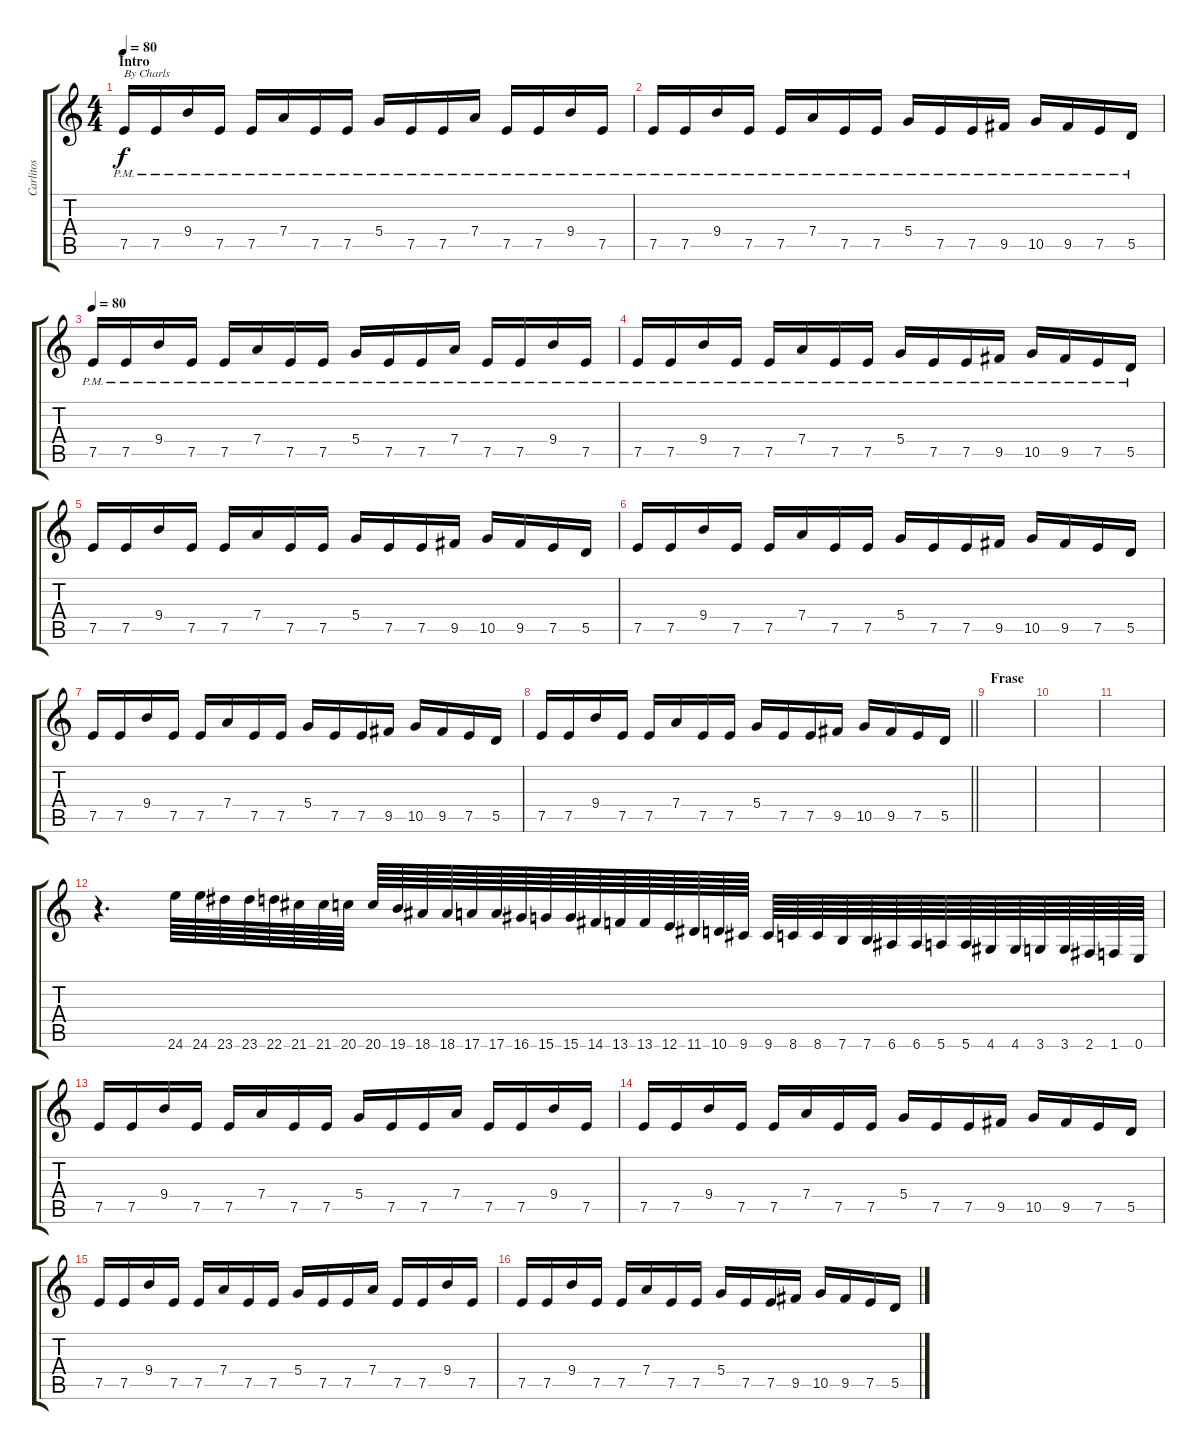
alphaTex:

\track ("Carlitos" "Carlitos") {instrument overdrivenguitar}
\staff {score tabs}
\tuning (E4 B3 G3 D3 A2 E2) {hide}
\ts (4 4)
\section ("" "Intro")
\tempo 80
\clef g2
\ks c
7.5{pm}.16{txt "By Charls" dy f instrument overdrivenguitar} 7.5{pm}.16 9.4{pm}.16 7.5{pm}.16 7.5{pm}.16 7.4{pm}.16 7.5{pm}.16 7.5{pm}.16 5.4{pm}.16 7.5{pm}.16 7.5{pm}.16 7.4{pm}.16 7.5{pm}.16 7.5{pm}.16 9.4{pm}.16 7.5{pm}.16 |
7.5{pm}.16 7.5{pm}.16 9.4{pm}.16 7.5{pm}.16 7.5{pm}.16 7.4{pm}.16 7.5{pm}.16 7.5{pm}.16 5.4{pm}.16 7.5{pm}.16 7.5{pm}.16 9.5{pm}.16 10.5{pm}.16 9.5{pm}.16 7.5{pm}.16 5.5{pm}.16 |
\tempo 80
7.5{pm}.16 7.5{pm}.16 9.4{pm}.16 7.5{pm}.16 7.5{pm}.16 7.4{pm}.16 7.5{pm}.16 7.5{pm}.16 5.4{pm}.16 7.5{pm}.16 7.5{pm}.16 7.4{pm}.16 7.5{pm}.16 7.5{pm}.16 9.4{pm}.16 7.5{pm}.16 |
7.5{pm}.16 7.5{pm}.16 9.4{pm}.16 7.5{pm}.16 7.5{pm}.16 7.4{pm}.16 7.5{pm}.16 7.5{pm}.16 5.4{pm}.16 7.5{pm}.16 7.5{pm}.16 9.5{pm}.16 10.5{pm}.16 9.5{pm}.16 7.5{pm}.16 5.5{pm}.16 |
7.5.16{volume 9} 7.5.16 9.4.16 7.5.16 7.5.16 7.4.16 7.5.16 7.5.16 5.4.16 7.5.16 7.5.16 9.5.16 10.5.16 9.5.16 7.5.16 5.5.16 |
7.5.16 7.5.16 9.4.16 7.5.16 7.5.16 7.4.16 7.5.16 7.5.16 5.4.16 7.5.16 7.5.16 9.5.16 10.5.16 9.5.16 7.5.16 5.5.16 |
7.5.16 7.5.16 9.4.16 7.5.16 7.5.16 7.4.16 7.5.16 7.5.16 5.4.16 7.5.16 7.5.16 9.5.16 10.5.16 9.5.16 7.5.16 5.5.16 |
\barLineRight lightlight
7.5.16 7.5.16 9.4.16 7.5.16 7.5.16 7.4.16 7.5.16 7.5.16 5.4.16 7.5.16 7.5.16 9.5.16 10.5.16 9.5.16 7.5.16 5.5.16 |
\section ("" "Frase")
|
|
|
r.4{d volume 16} 24.6.64 24.6.64 23.6.64 23.6.64 22.6.64 21.6.64 21.6.64 20.6.64 20.6.64 19.6.64 18.6.64 18.6.64 17.6.64 17.6.64 16.6.64 15.6.64 15.6.64 14.6.64 13.6.64 13.6.64 12.6.64 11.6.64 10.6.64 9.6.64 9.6.64 8.6.64 8.6.64 7.6.64 7.6.64 6.6.64 6.6.64 5.6.64 5.6.64 4.6.64 4.6.64 3.6.64 3.6.64 2.6.64 1.6.64 0.6.64 |
7.5.16{volume 13} 7.5.16 9.4.16 7.5.16 7.5.16 7.4.16 7.5.16 7.5.16 5.4.16 7.5.16 7.5.16 7.4.16 7.5.16 7.5.16 9.4.16 7.5.16 |
7.5.16 7.5.16 9.4.16 7.5.16 7.5.16 7.4.16 7.5.16 7.5.16 5.4.16 7.5.16 7.5.16 9.5.16 10.5.16 9.5.16 7.5.16 5.5.16 |
7.5.16 7.5.16 9.4.16 7.5.16 7.5.16 7.4.16 7.5.16 7.5.16 5.4.16 7.5.16 7.5.16 7.4.16 7.5.16 7.5.16 9.4.16 7.5.16 |
7.5.16 7.5.16 9.4.16 7.5.16 7.5.16 7.4.16 7.5.16 7.5.16 5.4.16 7.5.16 7.5.16 9.5.16 10.5.16 9.5.16 7.5.16 5.5.16
